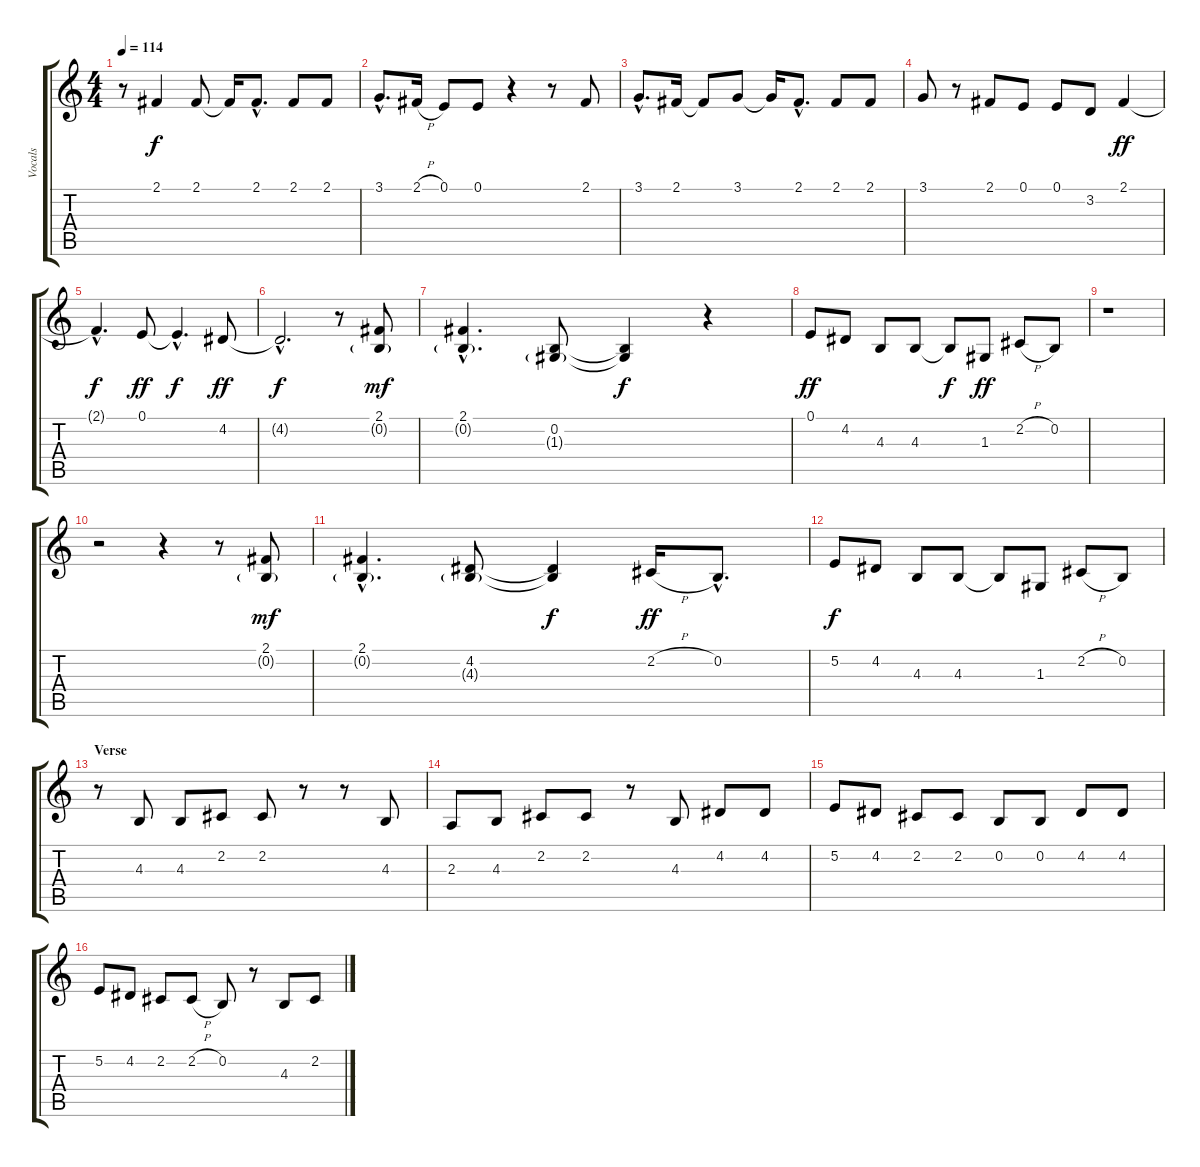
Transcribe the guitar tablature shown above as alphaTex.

\track ("Vocals" "Vocals") {instrument trumpet}
\staff {score tabs}
\tuning (E4 B3 G3 D3 A2 E2) {hide}
\ts (4 4)
\tempo 114
\clef g2
\ks c
r.8{dy f} 2.1.4 2.1.8 2.1{t}.16 2.1{hac}.8{d} 2.1.8 2.1.8 |
3.1{hac}.8{d} 2.1{h}.16 0.1.8 0.1.8 r.4 r.8 2.1.8 |
3.1{hac}.8{d} 2.1.16 2.1{t}.8 3.1.8 3.1{t}.16 2.1{hac}.8{d} 2.1.8 2.1.8 |
3.1.8 r.8 2.1.8 0.1.8 0.1.8 3.2.8 2.1.4{dy ff} |
2.1{hac t}.4{d dy f} 0.1.8{dy ff} 0.1{hac t}.4{d dy f} 4.2.8{dy ff} |
4.2{hac t}.2{d dy f} r.8 (2.1 0.2{g}).8{dy mf} |
(2.1{hac} 0.2{g hac}).4{d} (0.2 1.3{g}).8 (0.2{t} 1.3{t}).4{dy f} r.4 |
0.1.8{dy ff} 4.2.8 4.3.8 4.3.8 4.3{t}.8{dy f} 1.3.8{dy ff} 2.2{h}.8 0.2.8 |
r.1 |
r.2 r.4 r.8 (2.1 0.2{g}).8{dy mf} |
(2.1{hac} 0.2{g hac}).4{d} (4.2 4.3{g}).8 (4.2{t} 4.3{t}).4{dy f} 2.2{h}.16{dy ff} 0.2{hac}.8{d} |
5.2.8{dy f} 4.2.8 4.3.8 4.3.8 4.3{t}.8 1.3.8 2.2{h}.8 0.2.8 |
\section ("" "Verse")
r.8 4.3.8 4.3.8 2.2.8 2.2.8 r.8 r.8 4.3.8 |
2.3.8 4.3.8 2.2.8 2.2.8 r.8 4.3.8 4.2.8 4.2.8 |
5.2.8 4.2.8 2.2.8 2.2.8 0.2.8 0.2.8 4.2.8 4.2.8 |
5.2.8 4.2.8 2.2.8 2.2{h}.8 0.2.8 r.8 4.3.8 2.2.8
